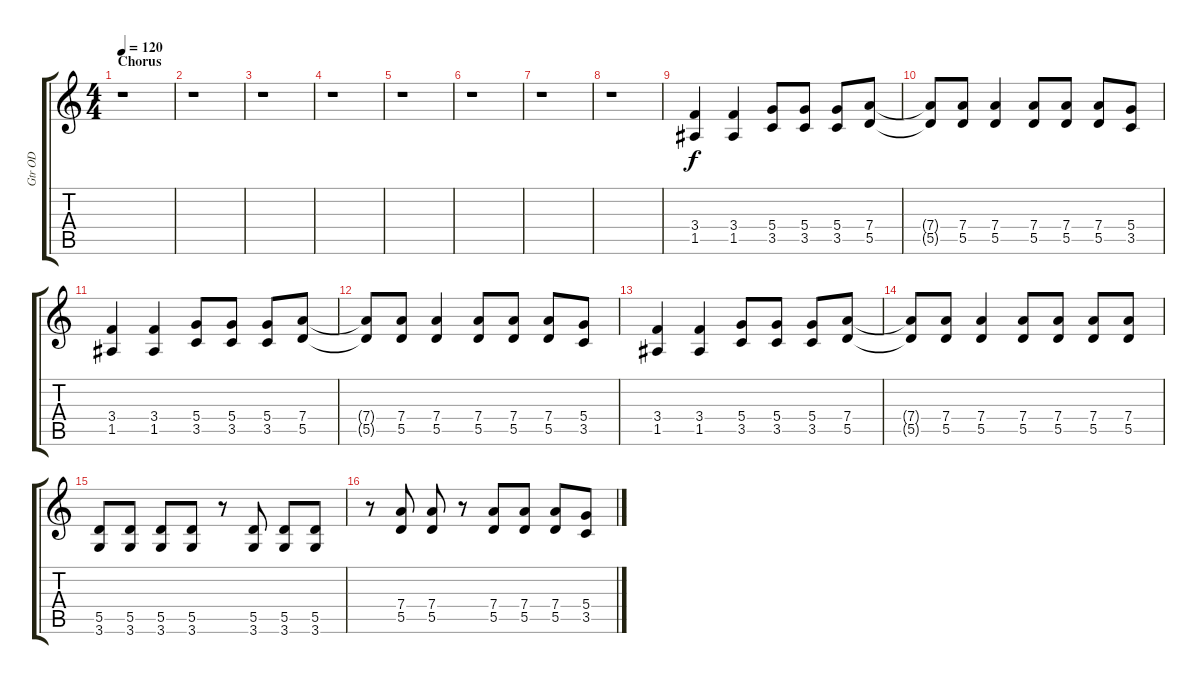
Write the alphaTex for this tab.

\track ("Gtr OD" "Gtr OD") {instrument overdrivenguitar}
\staff {score tabs}
\tuning (E4 B3 G3 D3 A2 E2) {hide}
\ts (4 4)
\section ("" "Chorus")
\tempo 120
\clef g2
\ks c
r.1{dy f} |
r.1 |
r.1 |
r.1 |
r.1 |
r.1 |
r.1 |
r.1 |
(3.4 1.5).4 (3.4 1.5).4 (5.4 3.5).8 (5.4 3.5).8 (5.4 3.5).8 (7.4 5.5).8 |
(7.4{t} 5.5{t}).8 (7.4 5.5).8 (7.4 5.5).4 (7.4 5.5).8 (7.4 5.5).8 (7.4 5.5).8 (5.4 3.5).8 |
(3.4 1.5).4 (3.4 1.5).4 (5.4 3.5).8 (5.4 3.5).8 (5.4 3.5).8 (7.4 5.5).8 |
(7.4{t} 5.5{t}).8 (7.4 5.5).8 (7.4 5.5).4 (7.4 5.5).8 (7.4 5.5).8 (7.4 5.5).8 (5.4 3.5).8 |
(3.4 1.5).4 (3.4 1.5).4 (5.4 3.5).8 (5.4 3.5).8 (5.4 3.5).8 (7.4 5.5).8 |
(7.4{t} 5.5{t}).8 (7.4 5.5).8 (7.4 5.5).4 (7.4 5.5).8 (7.4 5.5).8 (7.4 5.5).8 (7.4 5.5).8 |
(5.5 3.6).8 (5.5 3.6).8 (5.5 3.6).8 (5.5 3.6).8 r.8 (5.5 3.6).8 (5.5 3.6).8 (5.5 3.6).8 |
r.8 (7.4 5.5).8 (7.4 5.5).8 r.8 (7.4 5.5).8 (7.4 5.5).8 (7.4 5.5).8 (5.4 3.5).8
